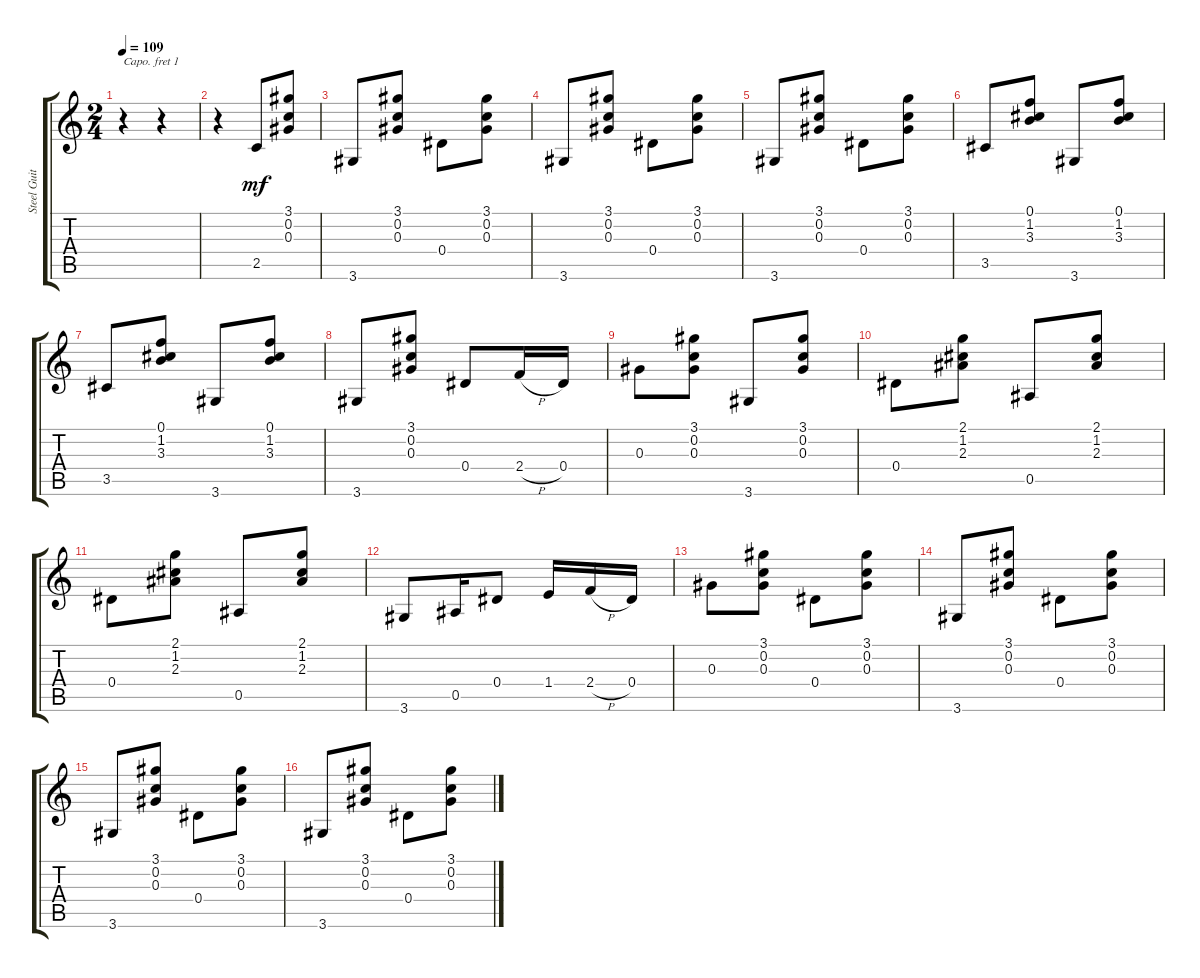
\track ("Steel Guitar" "Steel Guit") {instrument acousticguitarsteel}
\staff {score tabs}
\capo 1
\tuning (E4 B3 G3 D3 A2 E2) {hide}
\ts (2 4)
\tempo 109
\clef g2
\ks c
r.4{dy mf instrument acousticguitarsteel} r.4 |
r.4 2.5.8 (3.1 0.2 0.3).8 |
3.6.8 (3.1 0.2 0.3).8 0.4.8 (3.1 0.2 0.3).8 |
3.6.8 (3.1 0.2 0.3).8 0.4.8 (3.1 0.2 0.3).8 |
3.6.8 (3.1 0.2 0.3).8 0.4.8 (3.1 0.2 0.3).8 |
3.5.8 (0.1 1.2 3.3).8 3.6.8 (0.1 1.2 3.3).8 |
3.5.8 (0.1 1.2 3.3).8 3.6.8 (0.1 1.2 3.3).8 |
3.6.8 (3.1 0.2 0.3).8 0.4.8 2.4{h}.16 0.4.16 |
0.3.8 (3.1 0.2 0.3).8 3.6.8 (3.1 0.2 0.3).8 |
0.4.8 (2.1 1.2 2.3).8 0.5.8 (2.1 1.2 2.3).8 |
0.4.8 (2.1 1.2 2.3).8 0.5.8 (2.1 1.2 2.3).8 |
3.6.8 0.5.16 0.4.8 1.4.16 2.4{h}.16 0.4.16 |
0.3.8 (3.1 0.2 0.3).8 0.4.8 (3.1 0.2 0.3).8 |
3.6.8 (3.1 0.2 0.3).8 0.4.8 (3.1 0.2 0.3).8 |
3.6.8 (3.1 0.2 0.3).8 0.4.8 (3.1 0.2 0.3).8 |
3.6.8 (3.1 0.2 0.3).8 0.4.8 (3.1 0.2 0.3).8
